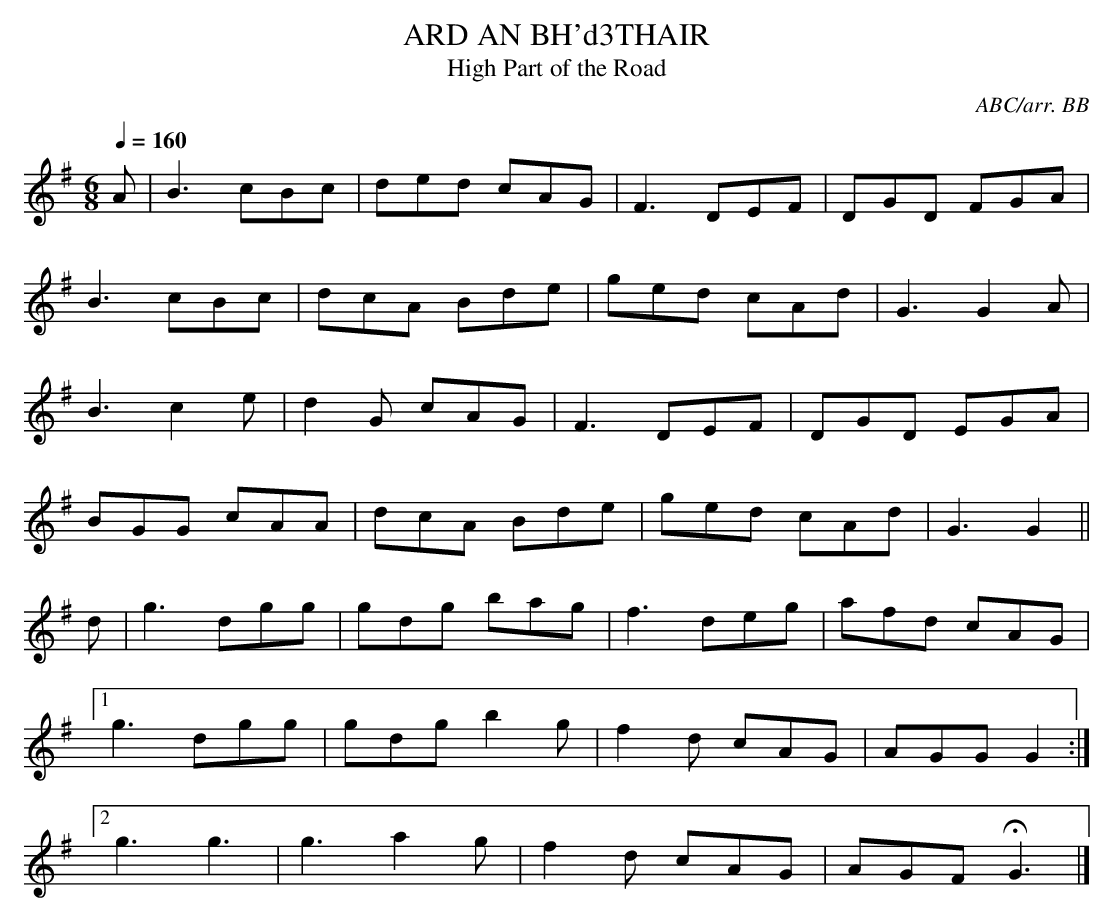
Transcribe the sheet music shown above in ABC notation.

X:1
T:ARD AN BH\'d3THAIR
T:High Part of the Road
C:ABC/arr. BB
M:6/8
L:1/8
Q:1/4=160
K:G
A|B3 cBc|ded cAG|F3 DEF|DGD FGA|
B3 cBc|dcA Bde|ged cAd|G3 G2A|
B3 c2e|d2G cAG|F3 DEF|DGD EGA|
BGG cAA|dcA Bde|ged cAd|G3 G2||
d|g3 dgg|gdg bag|f3 deg|afd cAG|
[1 g3 dgg|gdg b2g|f2d cAG|AGG G2 :|
[2 g3 g3|g3 a2g|f2d cAG|AGF HG3 |]
